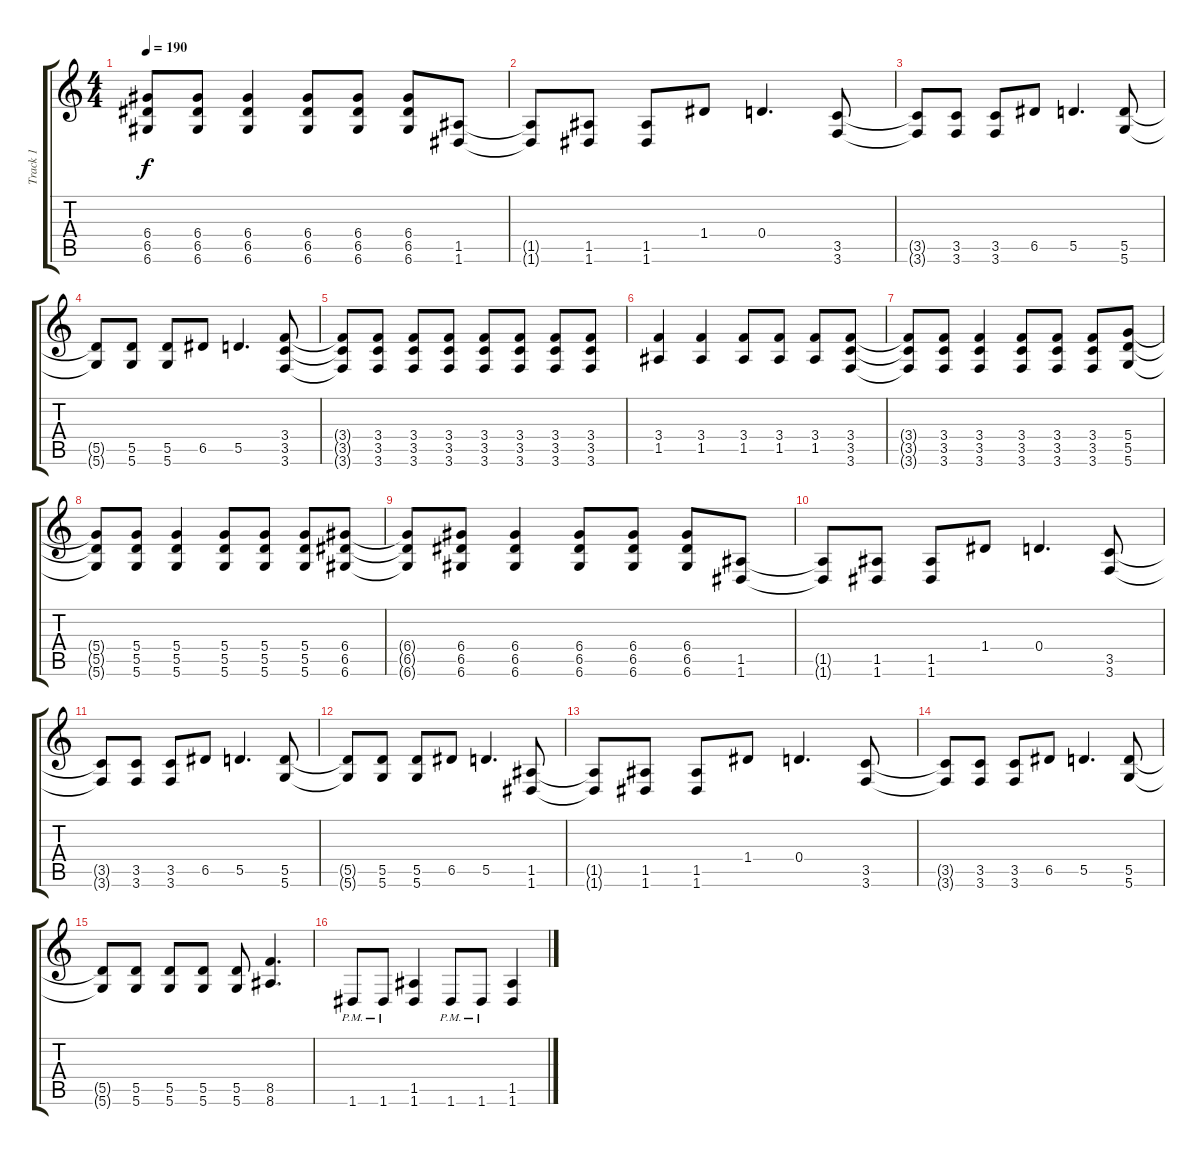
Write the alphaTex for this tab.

\track ("Track 1" "Track 1") {instrument overdrivenguitar}
\staff {score tabs}
\tuning (E4 B3 G3 D3 A2 D2) {hide}
\ts (4 4)
\tempo 190
\clef g2
\ks c
(6.4{t} 6.5{t} 6.6{t}).8{dy f} (6.4 6.5 6.6).8 (6.4 6.5 6.6).4 (6.4 6.5 6.6).8 (6.4 6.5 6.6).8 (6.4 6.5 6.6).8 (1.5 1.6).8 |
(1.5{t} 1.6{t}).8 (1.5 1.6).8 (1.5 1.6).8 1.4.8 0.4.4{d} (3.5 3.6).8 |
(3.5{t} 3.6{t}).8 (3.5 3.6).8 (3.5 3.6).8 6.5.8 5.5.4{d} (5.5 5.6).8 |
(5.5{t} 5.6{t}).8 (5.5 5.6).8 (5.5 5.6).8 6.5.8 5.5.4{d} (3.4 3.5 3.6).8 |
(3.4{t} 3.5{t} 3.6{t}).8 (3.4 3.5 3.6).8 (3.4 3.5 3.6).8 (3.4 3.5 3.6).8 (3.4 3.5 3.6).8 (3.4 3.5 3.6).8 (3.4 3.5 3.6).8 (3.4 3.5 3.6).8 |
(3.4 1.5).4 (3.4 1.5).4 (3.4 1.5).8 (3.4 1.5).8 (3.4 1.5).8 (3.4 3.5 3.6).8 |
(3.4{t} 3.5{t} 3.6{t}).8 (3.4 3.5 3.6).8 (3.4 3.5 3.6).4 (3.4 3.5 3.6).8 (3.4 3.5 3.6).8 (3.4 3.5 3.6).8 (5.4 5.5 5.6).8 |
(5.4{t} 5.5{t} 5.6{t}).8 (5.4 5.5 5.6).8 (5.4 5.5 5.6).4 (5.4 5.5 5.6).8 (5.4 5.5 5.6).8 (5.4 5.5 5.6).8 (6.4 6.5 6.6).8 |
(6.4{t} 6.5{t} 6.6{t}).8 (6.4 6.5 6.6).8 (6.4 6.5 6.6).4 (6.4 6.5 6.6).8 (6.4 6.5 6.6).8 (6.4 6.5 6.6).8 (1.5 1.6).8 |
(1.5{t} 1.6{t}).8 (1.5 1.6).8 (1.5 1.6).8 1.4.8 0.4.4{d} (3.5 3.6).8 |
(3.5{t} 3.6{t}).8 (3.5 3.6).8 (3.5 3.6).8 6.5.8 5.5.4{d} (5.5 5.6).8 |
(5.5{t} 5.6{t}).8 (5.5 5.6).8 (5.5 5.6).8 6.5.8 5.5.4{d} (1.5 1.6).8 |
(1.5{t} 1.6{t}).8 (1.5 1.6).8 (1.5 1.6).8 1.4.8 0.4.4{d} (3.5 3.6).8 |
(3.5{t} 3.6{t}).8 (3.5 3.6).8 (3.5 3.6).8 6.5.8 5.5.4{d} (5.5 5.6).8 |
(5.5{t} 5.6{t}).8 (5.5 5.6).8 (5.5 5.6).8 (5.5 5.6).8 (5.5 5.6).8 (8.5 8.6).4{d} |
1.6{pm}.8 1.6{pm}.8 (1.5 1.6).4 1.6{pm}.8 1.6{pm}.8 (1.5 1.6).4
